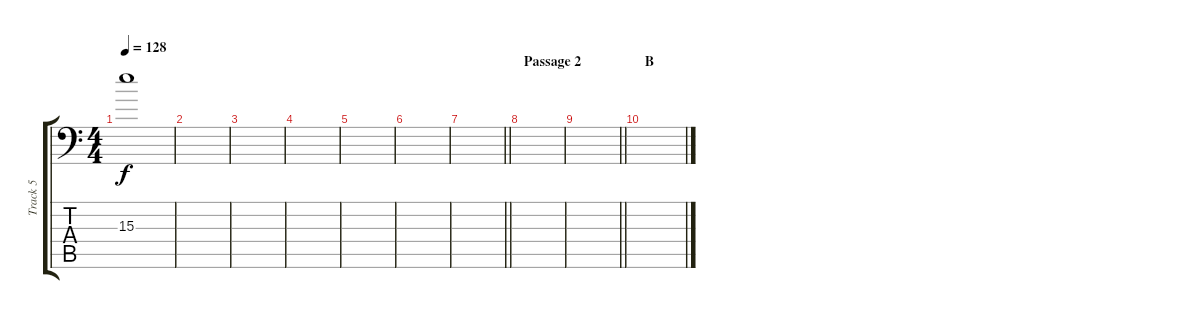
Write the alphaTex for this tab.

\track ("Track 5" "Track 5") {instrument distortionguitar}
\staff {score tabs}
\tuning (Bb3 F3 Db3 Ab2 Eb2 Bb1) {hide}
\ts (4 4)
\tempo 128
\clef f4
\ks c
15.3{t}.1{dy f volume 2} |
|
|
|
|
|
\barLineRight lightlight
|
\section ("" "Passage 2")
|
\barLineRight lightlight
|
\section ("" "B")
